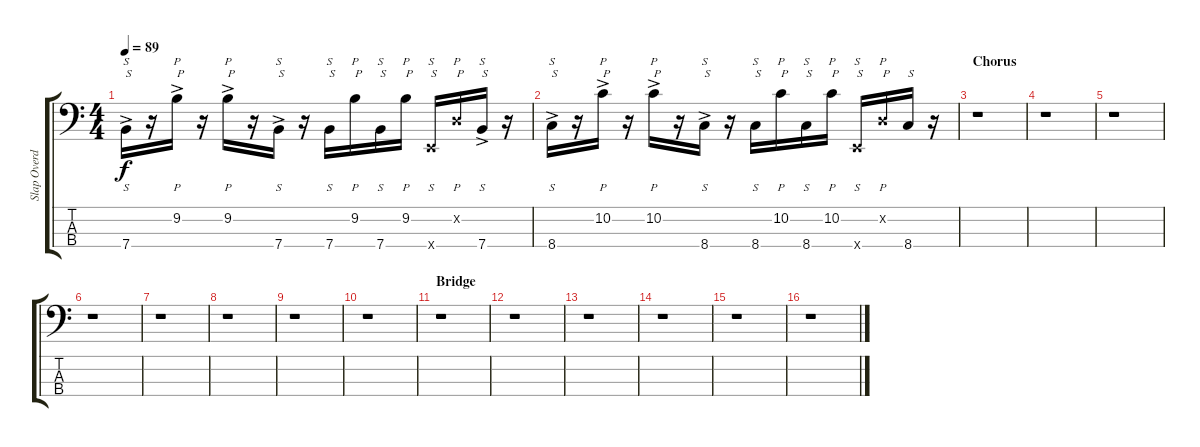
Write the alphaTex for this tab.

\track ("Slap Overdub" "Slap Overd") {instrument slapbass1}
\staff {score tabs}
\tuning (G2 D2 A1 E1) {hide}
\ts (4 4)
\tempo 89
\clef f4
\ks c
7.4{ac}.16{s txt "S" dy f} r.16 9.2{ac}.16{p txt "P"} r.16 9.2{ac}.16{p txt "P"} r.16 7.4{ac}.16{s txt "S"} r.16 7.4.16{s txt "S"} 9.2.16{p txt "P"} 7.4.16{s txt "S"} 9.2.16{p txt "P"} 0.4{x}.16{s txt "S"} 0.2{x}.16{p txt "P"} 7.4{ac}.16{s txt "S"} r.16 |
8.4{ac}.16{s txt "S"} r.16 10.2{ac}.16{p txt "P"} r.16 10.2{ac}.16{p txt "P"} r.16 8.4{ac}.16{s txt "S"} r.16 8.4.16{s txt "S"} 10.2.16{p txt "P"} 8.4.16{s txt "S"} 10.2.16{p txt "P"} 0.4{x}.16{s txt "S"} 0.2{x}.16{p txt "P"} 8.4.16{txt "S"} r.16 |
\section ("" "Chorus")
r.1 |
r.1 |
r.1 |
r.1 |
r.1 |
r.1 |
r.1 |
r.1 |
\section ("" "Bridge")
r.1 |
r.1 |
r.1 |
r.1 |
r.1 |
r.1
